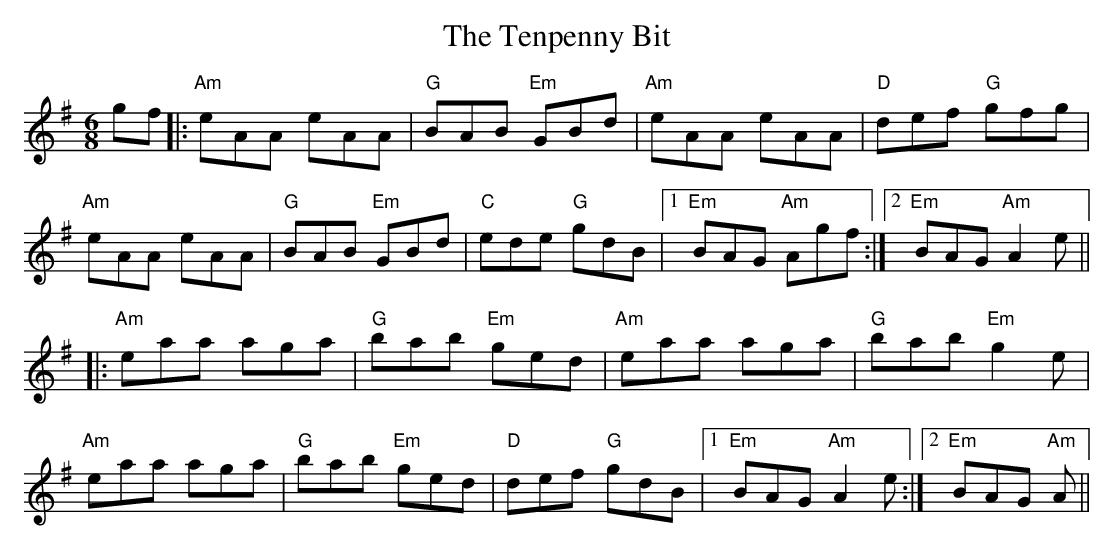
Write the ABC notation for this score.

X:1
T: The Tenpenny Bit
M: 6/8
L: 1/8
K: Ador
gf |: "Am"eAA eAA | "G"BAB "Em"GBd | "Am"eAA eAA | "D"def "G"gfg |
"Am"eAA eAA | "G"BAB "Em"GBd | "C"ede "G"gdB |1 "Em"BAG "Am"Agf :|2 "Em"BAG "Am"A2e ||
|: "Am"eaa aga | "G"bab "Em"ged | "Am"eaa aga | "G"bab "Em"g2 e |
"Am"eaa aga | "G"bab "Em"ged | "D"def "G"gdB |1 "Em"BAG "Am"A2e :|2 "Em"BAG "Am"A ||
